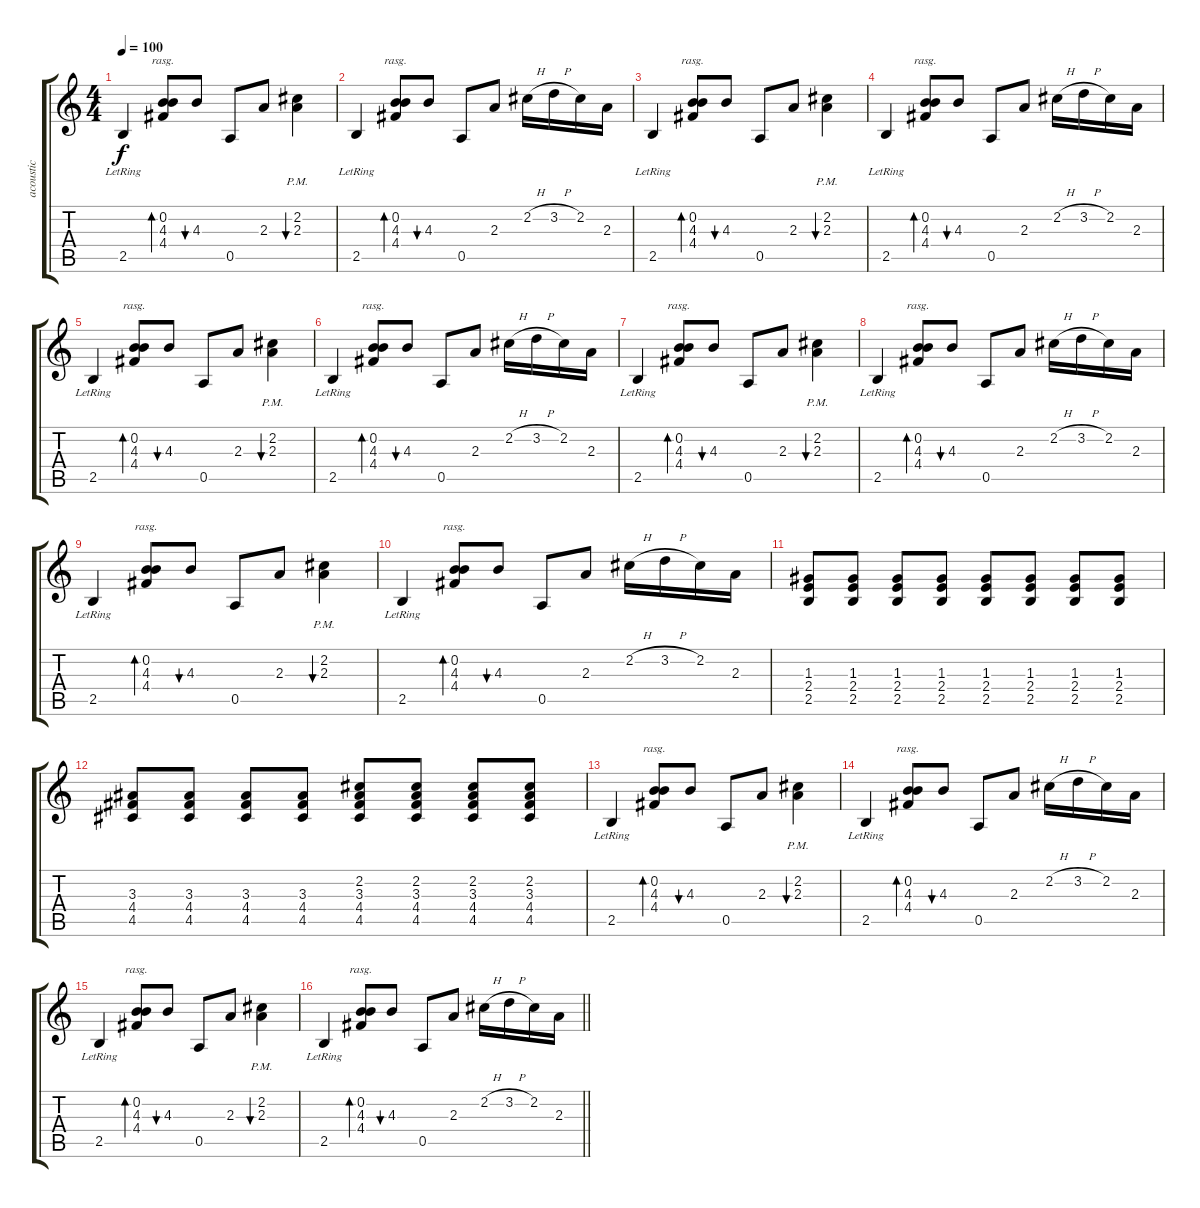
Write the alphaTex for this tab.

\track ("acoustic" "acoustic") {instrument acousticguitarsteel}
\staff {score tabs}
\tuning (E4 B3 G3 D3 A2 E2) {hide}
\ts (4 4)
\tempo 100
\clef g2
\ks c
2.5{lr}.4{dy f} (0.2 4.3 4.4).8{bd 480 rasg ii} 4.3.8{bu 240} 0.5.8 2.3.8 (2.2{pm} 2.3{pm}).4{bu 30} |
2.5{lr}.4 (0.2 4.3 4.4).8{bd 480 rasg ii} 4.3.8{bu 120} 0.5.8 2.3.8 2.2{h}.16 3.2{h}.16 2.2.16 2.3.16 |
2.5{lr}.4 (0.2 4.3 4.4).8{bd 480 rasg ii} 4.3.8{bu 240} 0.5.8 2.3.8 (2.2{pm} 2.3{pm}).4{bu 30} |
2.5{lr}.4 (0.2 4.3 4.4).8{bd 480 rasg ii} 4.3.8{bu 30} 0.5.8 2.3.8 2.2{h}.16 3.2{h}.16 2.2.16 2.3.16 |
2.5{lr}.4 (0.2 4.3 4.4).8{bd 480 rasg ii} 4.3.8{bu 240} 0.5.8 2.3.8 (2.2{pm} 2.3{pm}).4{bu 30} |
2.5{lr}.4 (0.2 4.3 4.4).8{bd 480 rasg ii} 4.3.8{bu 120} 0.5.8 2.3.8 2.2{h}.16 3.2{h}.16 2.2.16 2.3.16 |
2.5{lr}.4 (0.2 4.3 4.4).8{bd 480 rasg ii} 4.3.8{bu 240} 0.5.8 2.3.8 (2.2{pm} 2.3{pm}).4{bu 30} |
2.5{lr}.4 (0.2 4.3 4.4).8{bd 480 rasg ii} 4.3.8{bu 30} 0.5.8 2.3.8 2.2{h}.16 3.2{h}.16 2.2.16 2.3.16 |
2.5{lr}.4 (0.2 4.3 4.4).8{bd 480 rasg ii} 4.3.8{bu 240} 0.5.8 2.3.8 (2.2{pm} 2.3{pm}).4{bu 30} |
2.5{lr}.4 (0.2 4.3 4.4).8{bd 480 rasg ii} 4.3.8{bu 120} 0.5.8 2.3.8 2.2{h}.16 3.2{h}.16 2.2.16 2.3.16 |
(1.3 2.4 2.5).8 (1.3 2.4 2.5).8 (1.3 2.4 2.5).8 (1.3 2.4 2.5).8 (1.3 2.4 2.5).8 (1.3 2.4 2.5).8 (1.3 2.4 2.5).8 (1.3 2.4 2.5).8 |
(3.3 4.4 4.5).8 (3.3 4.4 4.5).8 (3.3 4.4 4.5).8 (3.3 4.4 4.5).8 (2.2 3.3 4.4 4.5).8 (2.2 3.3 4.4 4.5).8 (2.2 3.3 4.4 4.5).8 (2.2 3.3 4.4 4.5).8 |
2.5{lr}.4 (0.2 4.3 4.4).8{bd 480 rasg ii} 4.3.8{bu 240} 0.5.8 2.3.8 (2.2{pm} 2.3{pm}).4{bu 30} |
2.5{lr}.4 (0.2 4.3 4.4).8{bd 480 rasg ii} 4.3.8{bu 30} 0.5.8 2.3.8 2.2{h}.16 3.2{h}.16 2.2.16 2.3.16 |
2.5{lr}.4 (0.2 4.3 4.4).8{bd 480 rasg ii} 4.3.8{bu 240} 0.5.8 2.3.8 (2.2{pm} 2.3{pm}).4{bu 30} |
\barLineRight lightlight
2.5{lr}.4 (0.2 4.3 4.4).8{bd 480 rasg ii} 4.3.8{bu 120} 0.5.8 2.3.8 2.2{h}.16 3.2{h}.16 2.2.16 2.3.16
